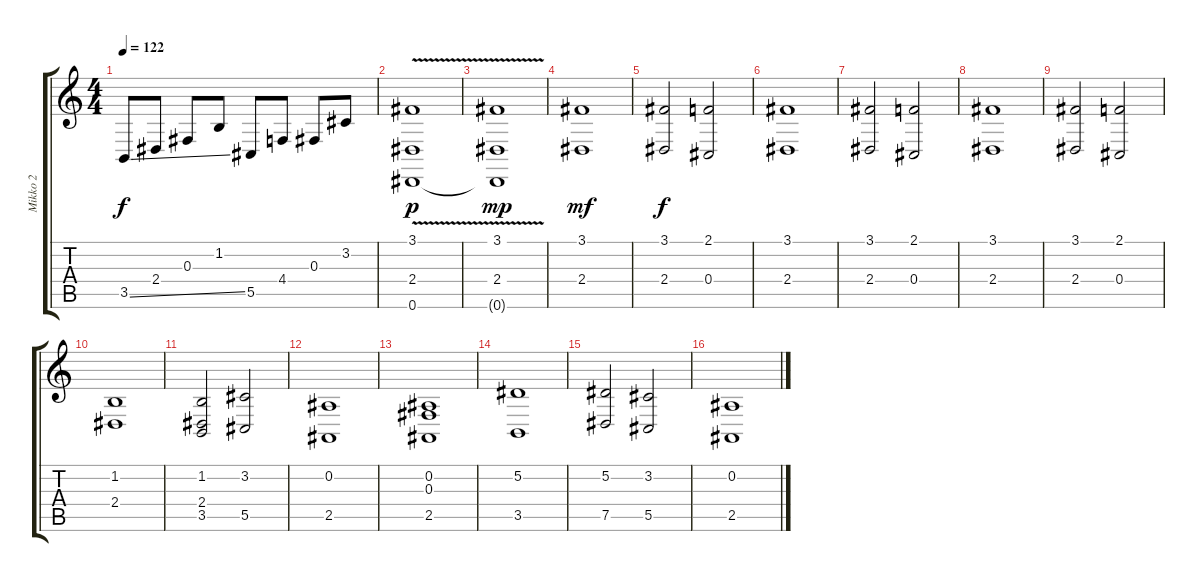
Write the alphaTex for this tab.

\track ("Mikko 2" "Mikko 2") {instrument stringensemble2}
\staff {score tabs}
\tuning (Eb4 Bb3 Gb3 Db3 Ab2 Eb2) {hide}
\ts (4 4)
\tempo 122
\clef g2
\ks c
3.5{ss}.8{dy f} 2.4.8 0.3.8 1.2.8 5.5.8 4.4.8 0.3.8 3.2.8 |
(3.1{v} 2.4{v} 0.6{v}).1{dy p} |
(3.1 2.4 0.6{t}).1{dy mp volume 8 instrument stringensemble2} |
(3.1 2.4).1{dy mf} |
(3.1 2.4).2{dy f} (2.1 0.4).2 |
(3.1 2.4).1 |
(3.1 2.4).2 (2.1 0.4).2 |
(3.1 2.4).1 |
(3.1 2.4).2 (2.1 0.4).2 |
(1.2 2.4).1 |
(1.2 2.4 3.5).2 (3.2 5.5).2 |
(0.2 2.5).1 |
(0.2 0.3 2.5).1 |
(5.2 3.5).1 |
(5.2 7.5).2 (3.2 5.5).2 |
(0.2 2.5).1
